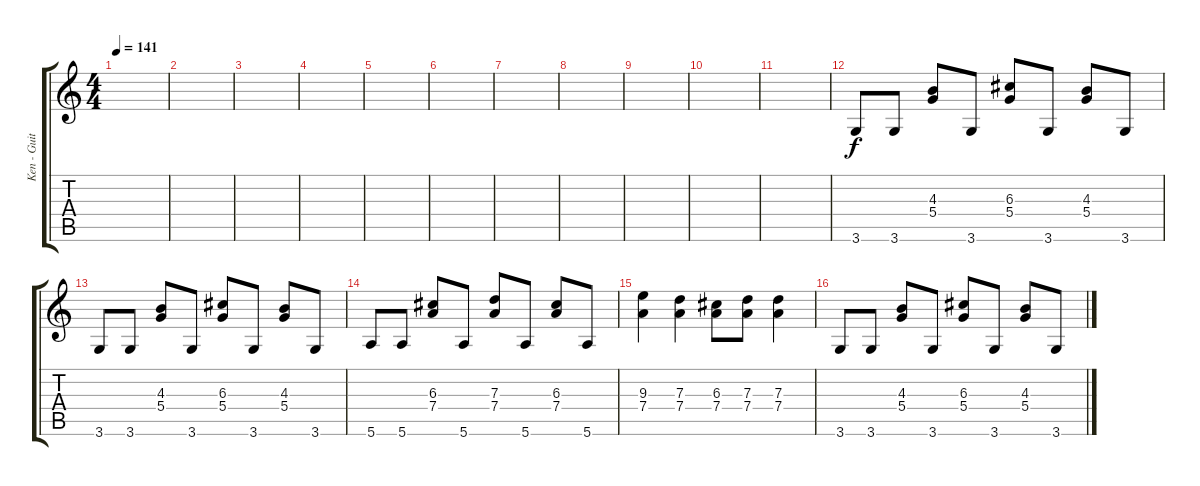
\track ("Ken - Guitar2" "Ken - Guit") {instrument distortionguitar}
\staff {score tabs}
\tuning (E4 B3 G3 D3 A2 E2) {hide}
\ts (4 4)
\tempo 141
\clef g2
\ks c
|
|
|
|
|
|
|
|
|
|
|
3.6.8 3.6.8 (4.3 5.4).8 3.6.8 (6.3 5.4).8 3.6.8 (4.3 5.4).8 3.6.8 |
3.6.8 3.6.8 (4.3 5.4).8 3.6.8 (6.3 5.4).8 3.6.8 (4.3 5.4).8 3.6.8 |
5.6.8 5.6.8 (6.3 7.4).8 5.6.8 (7.3 7.4).8 5.6.8 (6.3 7.4).8 5.6.8 |
(9.3 7.4).4 (7.3 7.4).4 (6.3 7.4).8 (7.3 7.4).8 (7.3 7.4).4 |
3.6.8 3.6.8 (4.3 5.4).8 3.6.8 (6.3 5.4).8 3.6.8 (4.3 5.4).8 3.6.8
